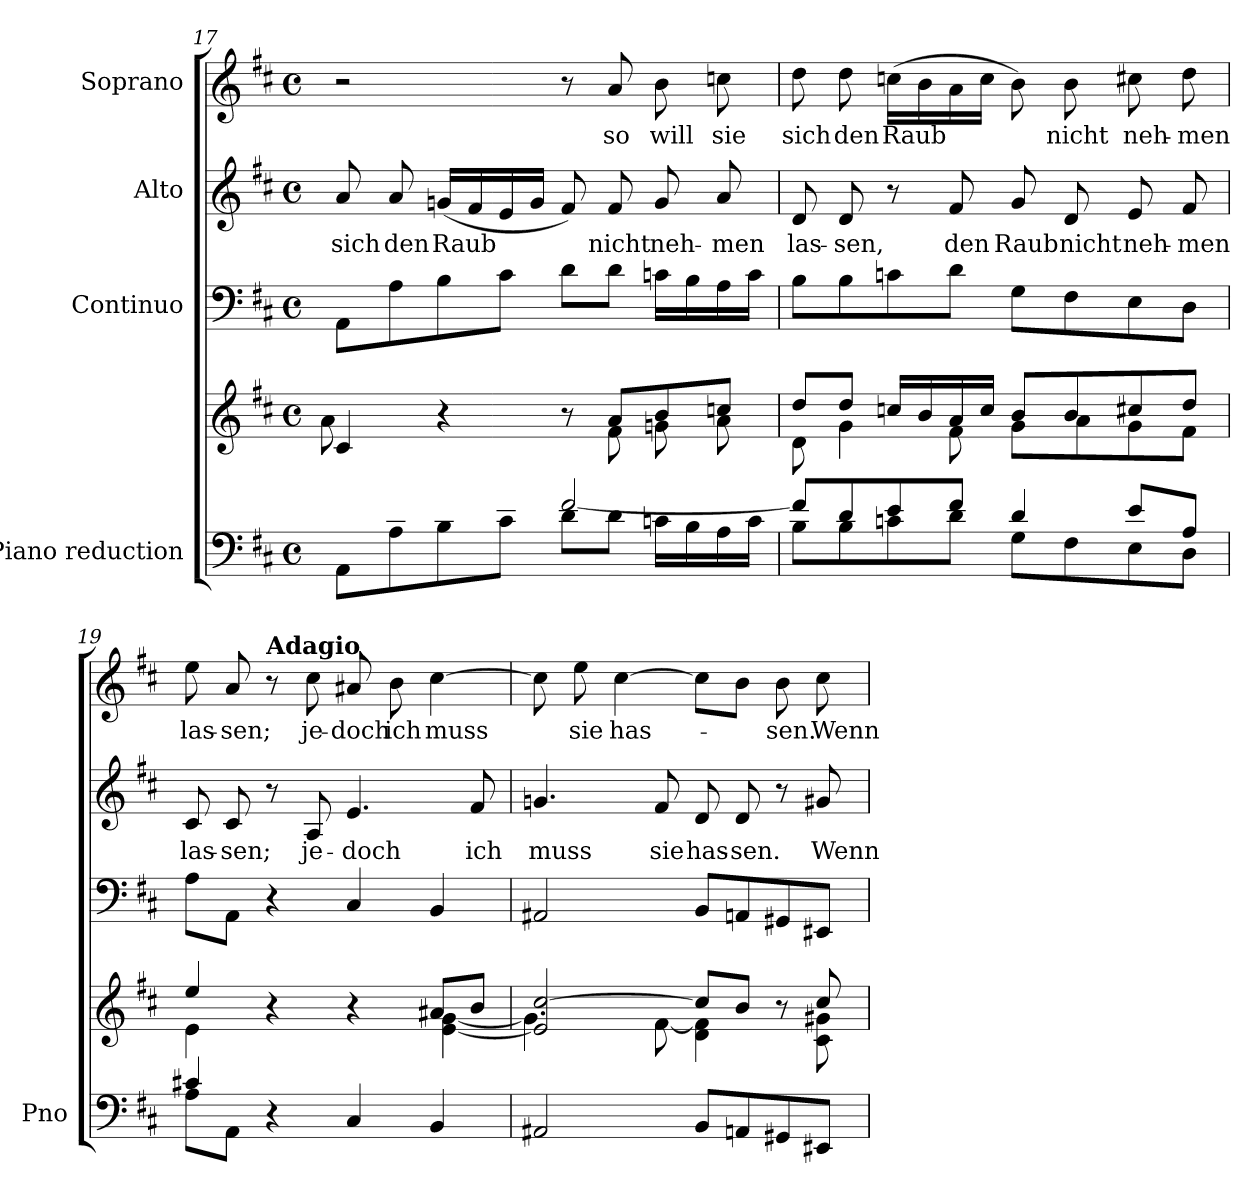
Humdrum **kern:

**kern	**kern	**kern	**kern	**text	**kern	**text
*part4	*part4	*part3	*part2	*part2	*part1	*part1
*staff5	*staff4	*staff3	*staff2	*staff2	*staff1	*staff1
*I"Piano reduction	*	*I"Continuo	*I"Alto	*	*I"Soprano	*
*I'Pno	*	*	*	*	*	*
!!LO:LB:g=z
*clefF4	*clefG2	*clefF4	*clefG2	*	*clefG2	*
*k[f#c#]	*k[f#c#]	*k[f#c#]	*k[f#c#]	*	*k[f#c#]	*
*M4/4	*M4/4	*M4/4	*M4/4	*	*M4/4	*
*met(c)	*met(c)	*met(c)	*met(c)	*	*met(c)	*
=17	=17	=17	=17	=17	=17	=17
*^	*^	*	*	*	*	*
*	*^	*	*	*	*	*	*	*
!	!	!	!	!	!	!	!LO:LY:b	!	!
8ryy	2ryy	8AA\L	4c#/	8a\L	8AA\L	8a/	sich	2r	.
!	!	!	!	!	!	!	!LO:LY:b	!	!
8c#/	.	8A\	.	4.ryy	8A\	8a/	den	.	.
!	!	!	!	!	!	!	!LO:LY:b	!	!
8d/	.	8B\	4r	.	8B\	(16gn/LL	Raub	.	.
.	.	.	.	.	.	16f#/	.	.	.
8e/J	.	8c#\J	.	.	8c#\J	16e/	.	.	.
.	.	.	.	.	.	16g/JJ	.	.	.
2ryy	[2f#/	8d\L	8r	8ryy	8d\L	8f#/)	.	8r	.
!	!	!	!	!	!	!	!LO:LY:b	!	!LO:LY:b
.	.	8d\J	8a/L	8f#\L	8d\J	8f#/	nicht	8a/	so
!	!	!	!	!	!	!	!LO:LY:b	!	!LO:LY:b
.	.	16cn\LL	8b/	8gn\	16cn\LL	8g/	neh-	8b\	will
.	.	16B\	.	.	16B\	.	.	.	.
!	!	!	!	!	!	!	!LO:LY:b	!	!LO:LY:b
.	.	16A\	8ccn/J	8a\J	16A\	8a/	-men	8ccn\	sie
.	.	16c\JJ	.	.	16c\JJ	.	.	.	.
=18	=18	=18	=18	=18	=18	=18	=18	=18	=18
!	!	!	!	!	!	!	!LO:LY:b	!	!LO:LY:b
*	*v	*v	*	*	*	*	*	*	*
8f#/L]	8B\L	8dd/L	8d\	8B\L	8d/	las-	8dd\	sich
!	!	!	!	!	!	!LO:LY:b	!	!LO:LY:b
8d/	8B\	8dd/J	4g\	8B\	8d/	-sen,	8dd\	den
!	!	!	!	!	!	!	!	!LO:LY:b
8e/	8cn\	16ccn/LL	.	8cn\	8r	.	(16ccn\LL	Raub
.	.	16b/	.	.	.	.	16b\	.
!	!	!	!	!	!	!LO:LY:b	!	!
8f#/J	8d\J	16a/	8f#\	8d\J	8f#/	den	16a\	.
.	.	16cc/JJ	.	.	.	.	16cc\JJ	.
!	!	!	!	!	!	!LO:LY:b	!	!
4d/	8G\L	8b/L	8g\L	8G\L	8g/	Raub	8b\)	.
!	!	!	!	!	!	!LO:LY:b	!	!LO:LY:b
.	8F#\	8b/	8a\	8F#\	8d/	nicht	8b\	nicht
!	!	!	!	!	!	!LO:LY:b	!	!LO:LY:b
8e/L	8E\	8cc#X/	8g\	8E\	8e/	neh-	8cc#X\	neh-
!	!	!	!	!	!	!LO:LY:b	!	!LO:LY:b
8A/J	8D\J	8dd/J	8f#\J	8D\J	8f#/	-men	8dd\	-men
=19	=19	=19	=19	=19	=19	=19	=19	=19
!	!	!	!	!	!	!LO:LY:b	!	!LO:LY:b
4c#X/	8A\L	4ee/	4e\	8A\L	8c#/	las-	8ee\	las-
!	!	!	!	!	!	!LO:LY:b	!	!LO:LY:b
.	8AA\J	.	.	8AA\J	8c#/	-sen;	8a/	-sen;
!	!	!	!	!	!	!	!LO:TX:a:B:t=Adagio	!
4r	4ryy	4r	4ryy	4r	8r	.	8r	.
!	!	!	!	!	!	!LO:LY:b	!	!LO:LY:b
.	.	.	.	.	8A/	je-	8cc#\	je-
!	!	!	!	!	!	!LO:LY:b	!	!LO:LY:b
4C#/	2ryy	4r	4ryy	4C#/	4.e/	-doch	8a#X/	-doch
!	!	!	!	!	!	!	!	!LO:LY:b
.	.	.	.	.	.	.	8b\	ich
!	!	!	!	!	!	!	!	!LO:LY:b
4BB/	.	8a#X/L	[4e\ [4g\	4BB/	.	.	[4cc#\	muss
!	!	!	!	!	!	!LO:LY:b	!	!
.	.	8b/J	.	.	8f#/	ich	.	.
*v	*v	*	*	*	*	*	*	*
=20	=20	=20	=20	=20	=20	=20	=20
!	!	!	!	!	!LO:LY:b	!	!
2AA#X/	2e/] [2cc#/	4.g\]	2AA#X/	4.gn/	muss	8cc#\]	.
!	!	!	!	!	!	!	!LO:LY:b
.	.	.	.	.	.	8ee\	sie
!	!	!	!	!	!	!	!LO:LY:b
.	.	.	.	.	.	[4cc#\	has-
!	!	!	!	!	!LO:LY:b	!	!
.	.	[8f#\	.	8f#/	sie	.	.
!	!	!	!	!	!LO:LY:b	!	!
8BB/L	8cc#/L]	4d\ 4f#\]	8BB/L	8d/	has-	8cc#\L]	.
!	!	!	!	!	!LO:LY:b	!	!
8AAn/	8b/J	.	8AAn/	8d/	-sen.	8b\J	.
!	!	!	!	!	!	!	!LO:LY:b
8GG#X/	8r	8ryy	8GG#X/	8r	.	8b\	-sen.
!	!	!	!	!	!LO:LY:b	!	!LO:LY:b
8EE#X/J	8cc#/	8c#\ 8g#X\	8EE#X/J	8g#X/	Wenn	8cc#\	Wenn
*	*v	*v	*	*	*	*	*
=	=	=	=	=	=	=
*-	*-	*-	*-	*-	*-	*-
